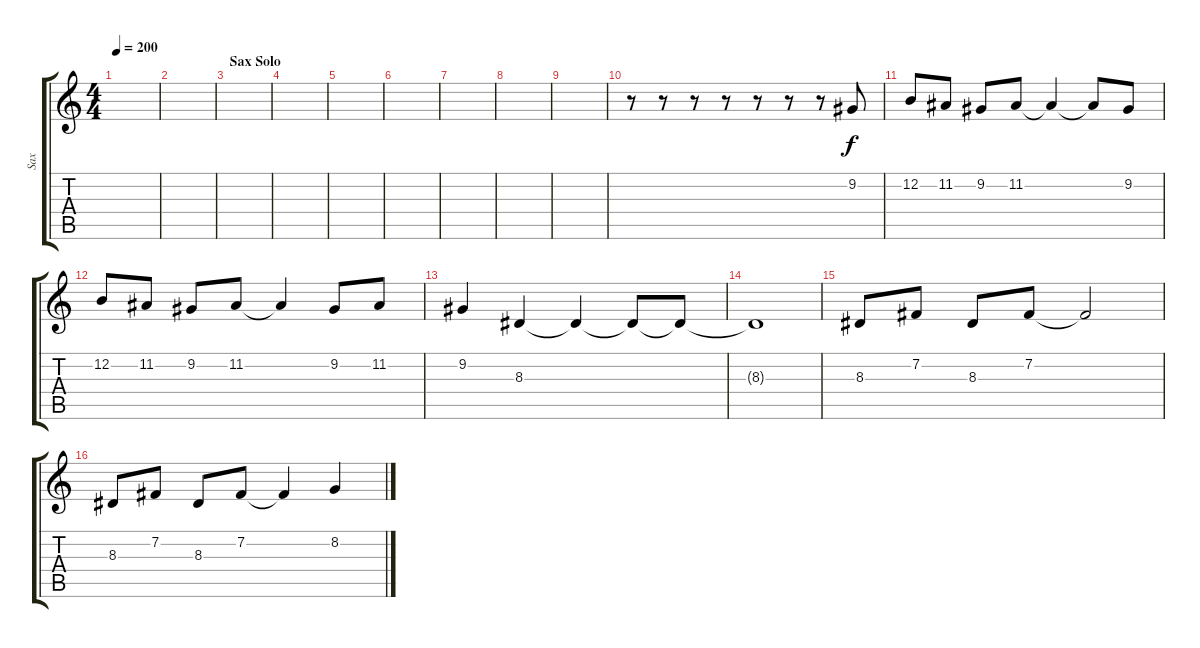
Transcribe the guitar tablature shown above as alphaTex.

\track ("Sax" "Sax") {instrument altosax}
\staff {score tabs}
\tuning (E4 B3 G3 D3 A2 E2) {hide}
\ts (4 4)
\tempo 200
\clef g2
\ks c
|
|
\section ("" "Sax Solo")
|
|
|
|
|
|
|
r.8 r.8 r.8 r.8 r.8 r.8 r.8 9.2.8 |
12.2.8 11.2.8 9.2.8 11.2.8 11.2{t}.4 11.2{t}.8 9.2.8 |
12.2.8 11.2.8 9.2.8 11.2.8 11.2{t}.4 9.2.8 11.2.8 |
9.2.4 8.3.4 8.3{t}.4 8.3{t}.8 8.3{t}.8 |
8.3{t}.1 |
8.3.8 7.2.8 8.3.8 7.2.8 7.2{t}.2 |
8.3.8 7.2.8 8.3.8 7.2.8 7.2{t}.4 8.2.4
